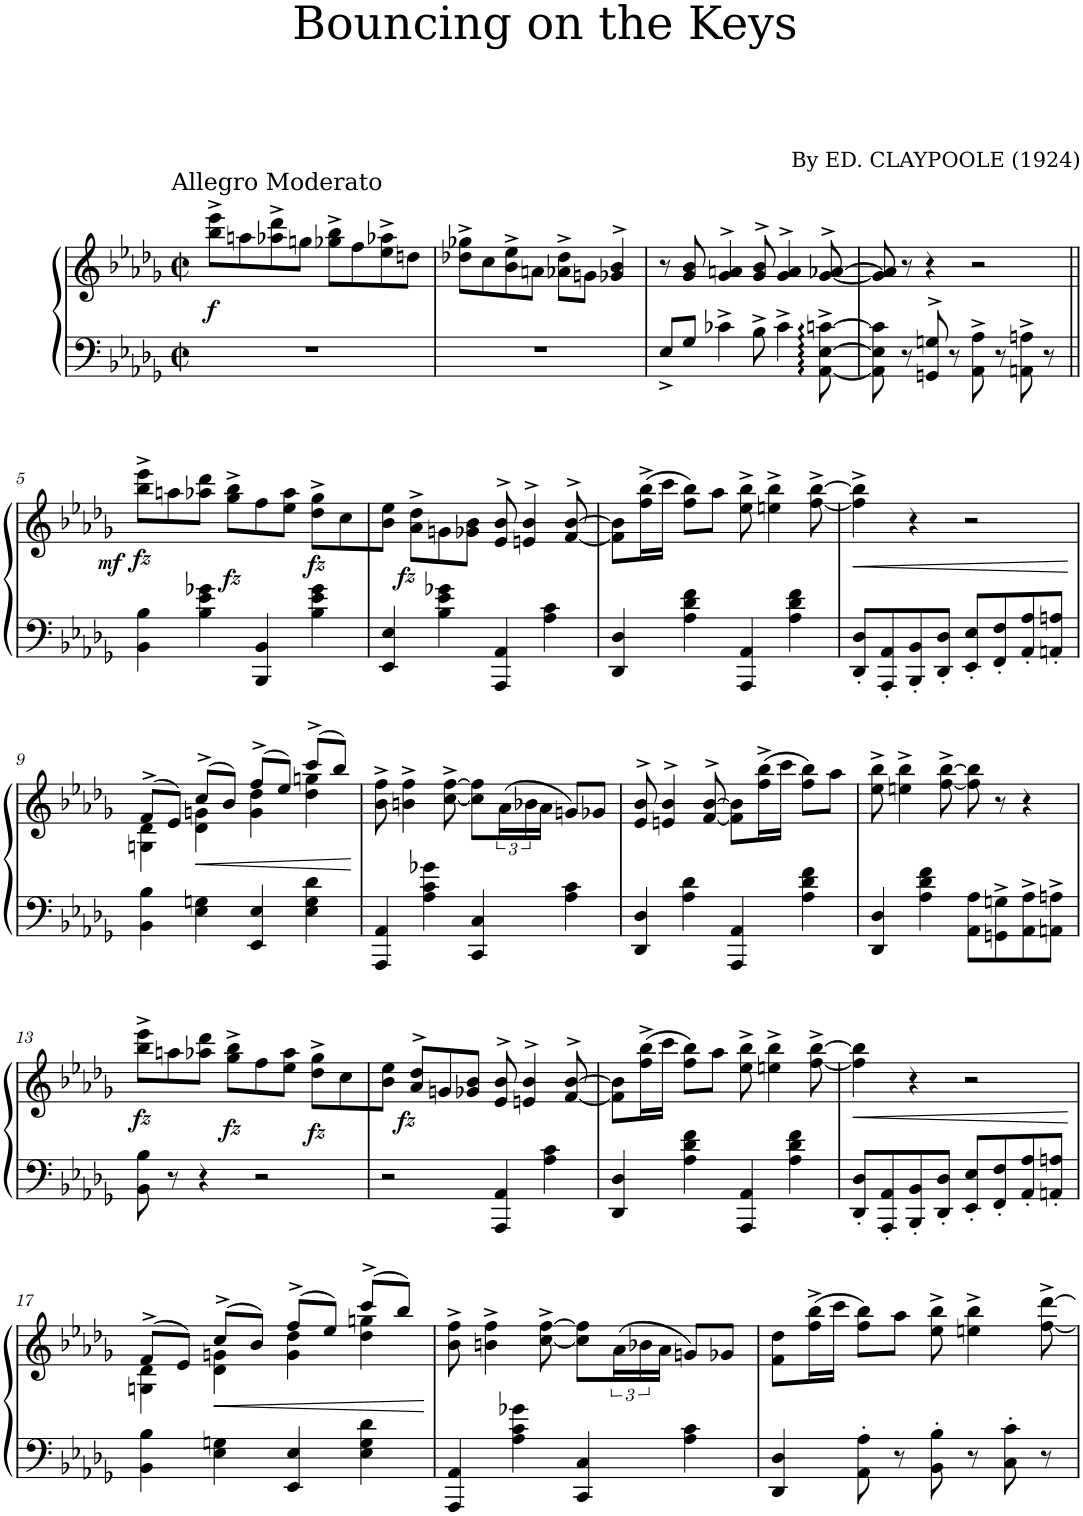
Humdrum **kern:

**kern	**kern	**dynam
*part1	*part1	*part1
*staff2	*staff1	*staff1/2
*I"Piano	*	*
*I'Pno.	*	*
*clefF4	*clefG2	*
*k[b-e-a-d-g-]	*k[b-e-a-d-g-]	*
*M2/2	*M2/2	*
*met(c|)	*met(c|)	*
=1	=1	=1
!	!LO:TX:a:t=Allegro Moderato	!
!	!	!LO:DY:b
1r	8bb-\^ 8eee-\^L	f
.	8aan\	.
.	8aa-X\^ 8ddd-\^	.
.	8ggn\J	.
.	8gg-X\^ 8bb-\^L	.
.	8ff\	.
.	8ee-\^ 8aa-X\^	.
.	8ddn\J	.
=2	=2	=2
1r	8dd-X\^ 8gg-X\^L	.
.	8cc\	.
.	8b-\^ 8ee-\^	.
.	8an\J	.
.	8a-X\^ 8dd-\^L	.
.	8gn\J	.
.	4g-X/^> 4b-/^>	.
=3	=3	=3
8E-^/L	8r	.
8G-/J	8g-/ 8b-/	.
4c-X^\	4g-/^> 4an/^>	.
8B-^\	8g-/^> 8b-/^>	.
4c-^\	4g-/^> 4a/^>	.
[8AA-\^ [8E-\^ [8cn\^	[8g-/^> [8a-X/^>	.
=4	=4	=4
8AA-\] 8E-\] 8c\]	8g-/] 8a-/]	.
8r	8r	.
8GGn/^> 8Gn/^>	4r	.
8r	.	.
8AA-\^> 8A-\^>	2r	.
8r	.	.
8AAn\^> 8An\^>	.	.
8r	.	.
!!LO:LB:g=z
=5||	=5||	=5||
!	!	!LO:DY:b
!	!	!LO:DY:n=1:b
4BB-\ 4B-\	8bb-\^ 8eee-\^L	mf fz
.	8aan\	.
4B-\ 4e-\ 4g-X\	8aa-X\ 8ddd-\J	.
!	!	!LO:DY:n=2:b
.	8gg-\^ 8bb-\^L	fz
4BBB-/ 4BB-/	8ff\	.
.	8ee-\ 8aa-\J	.
!	!	!LO:DY:n=3:b
4B-\ 4e-\ 4g-\	8dd-\^ 8gg-\^L	fz
.	8cc\	.
=6	=6	=6
4EE-/ 4E-/	8b-\ 8ee-\J	.
!	!	!LO:DY:b
.	8a-\^> 8dd-\^>L	fz
4B-\ 4e-\ 4g-X\	8gn\	.
.	8g-X\ 8b-\J	.
4AAA-/ 4AA-/	8e-/^> 8b-/^>	.
.	4en/^> 4b-/^>	.
4A-\ 4c\	.	.
.	[8f/^> [8b-/^>	.
=7	=7	=7
4DD-/ 4D-/	8f\] 8b-\]L	.
.	(16ff\^ 16bb-\^L	.
.	16ccc\JJ	.
4A-\ 4d-\ 4f\	8ff\ 8bb-\L)	.
.	8aa-\J	.
4AAA-/ 4AA-/	8ee-\^ 8bb-\^	.
.	4een\^ 4bb-\^	.
4A-\ 4d-\ 4f\	.	.
.	[8ff\^ [8bb-\^	.
=8	=8	=8
!	!	!LO:HP:b
8DD-/' 8D-/'L	4ff\]^ 4bb-\]^	<
8AAA-/' 8AA-/'	.	.
8BBB-/' 8BB-/'	4r	.
8DD-/' 8D-/'J	.	.
8EE-/' 8E-/'L	2r	.
8FF/' 8F/'	.	.
8AA-/' 8A-/'	.	.
8AAn/' 8An/'J	.	.
.	.	[
!!LO:LB:g=z
=9	=9	=9
*	*^	*
4BB-\ 4B-\	(8f^/L	4Gn\ 4d-\	.
.	8e-/J)	.	.
!	!	!	!LO:HP:b
4E-\ 4Gn\	(8cc^/L	4d-\ 4gn\	<
.	8b-/J)	.	.
4EE-/ 4E-/	(8ff^/L	4g\ 4dd-\	.
.	8ee-/J)	.	.
4E-\ 4G\ 4d-\	(8ccc^/L	4dd-\ 4ggn\	.
.	8bb-/J)	.	.
*	*v	*v	*
.	.	[
=10	=10	=10
4AAA-/ 4AA-/	8b-\^> 8ff\^>	.
.	4bn\^> 4ff\^>	.
4A-\ 4c\ 4g-X\	.	.
.	[8cc\^> [8ff\^>	.
4CC/ 4C/	8cc\] 8ff\]L	.
.	(24a-\L	.
.	24b-X\	.
.	24a-\JJ	.
4A-\ 4c\	8gn/L)	.
.	8g-X/J	.
=11	=11	=11
4DD-/ 4D-/	8e-/^> 8b-/^>	.
.	4en/^> 4b-/^>	.
4A-\ 4d-\	.	.
.	[8f/^> [8b-/^>	.
4AAA-/ 4AA-/	8f\] 8b-\]L	.
.	(16ff\^ 16bb-\^L	.
.	16ccc\JJ	.
4A-\ 4d-\ 4f\	8ff\ 8bb-\L)	.
.	8aa-\J	.
=12	=12	=12
4DD-/ 4D-/	8ee-\^ 8bb-\^	.
.	4een\^ 4bb-\^	.
4A-\ 4d-\ 4f\	.	.
.	[8ff\^ [8bb-\^	.
8AA-\ 8A-\L	8ff\] 8bb-\]	.
8GGn\^ 8Gn\^	8r	.
8AA-\^ 8A-\^	4r	.
8AAn\^ 8An\^J	.	.
!!LO:LB:g=z
=13	=13	=13
!	!	!LO:DY:b
8BB-\ 8B-\	8bb-\^ 8eee-\^L	fz
8r	8aan\	.
4r	8aa-X\ 8ddd-\J	.
!	!	!LO:DY:b
.	8gg-\^ 8bb-\^L	fz
2r	8ff\	.
.	8ee-\ 8aa-\J	.
!	!	!LO:DY:b
.	8dd-\^ 8gg-\^L	fz
.	8cc\	.
=14	=14	=14
2r	8b-\ 8ee-\J	.
!	!	!LO:DY:b
.	8a-/^> 8dd-/^>L	fz
.	8gn/	.
.	8g-X/ 8b-/J	.
4AAA-/ 4AA-/	8e-/^> 8b-/^>	.
.	4en/^> 4b-/^>	.
4A-\ 4c\	.	.
.	[8f/^> [8b-/^>	.
=15	=15	=15
4DD-/ 4D-/	8f\] 8b-\]L	.
.	(16ff\^ 16bb-\^L	.
.	16ccc\JJ	.
4A-\ 4d-\ 4f\	8ff\ 8bb-\L)	.
.	8aa-\J	.
4AAA-/ 4AA-/	8ee-\^ 8bb-\^	.
.	4een\^ 4bb-\^	.
4A-\ 4d-\ 4f\	.	.
.	[8ff\^ [8bb-\^	.
=16	=16	=16
!	!	!LO:HP:b
8DD-/' 8D-/'L	4ff\] 4bb-\]	<
8AAA-/' 8AA-/'	.	.
8BBB-/' 8BB-/'	4r	.
8DD-/' 8D-/'J	.	.
8EE-/' 8E-/'L	2r	.
8FF/' 8F/'	.	.
8AA-/' 8A-/'	.	.
8AAn/' 8An/'J	.	.
.	.	[
!!LO:LB:g=z
=17	=17	=17
*	*^	*
4BB-\ 4B-\	(8f^/L	4Gn\ 4d-\	.
.	8e-/J)	.	.
!	!	!	!LO:HP:b
4E-\ 4Gn\	(8cc^/L	4d-\ 4gn\	<
.	8b-/J)	.	.
4EE-/ 4E-/	(8ff^/L	4g\ 4dd-\	.
.	8ee-/J)	.	.
4E-\ 4G\ 4d-\	(8ccc^/L	4dd-\ 4ggn\	.
.	8bb-/J)	.	.
*	*v	*v	*
.	.	[
=18	=18	=18
4AAA-/ 4AA-/	8b-\^ 8ff\^	.
.	4bn\^ 4ff\^	.
4A-\ 4c\ 4g-X\	.	.
.	[8cc\^ [8ff\^	.
4CC/ 4C/	8cc\] 8ff\]L	.
.	(24a-\L	.
.	24b-X\	.
.	24a-\JJ	.
4A-\ 4c\	8gn/L)	.
.	8g-X/J	.
=19	=19	=19
4DD-/ 4D-/	8f\ 8dd-\L	.
.	(16ff\^ 16bb-\^L	.
.	16ccc\JJ	.
8AA-\' 8A-\'	8ff\ 8bb-\L)	.
8r	8aa-\J	.
8BB-\' 8B-\'	8ee-\^ 8bb-\^	.
8r	4een\^ 4bb-\^	.
8C\' 8c\'	.	.
8r	[8ff\^ [8ddd-\^	.
=	=	=
*-	*-	*-
